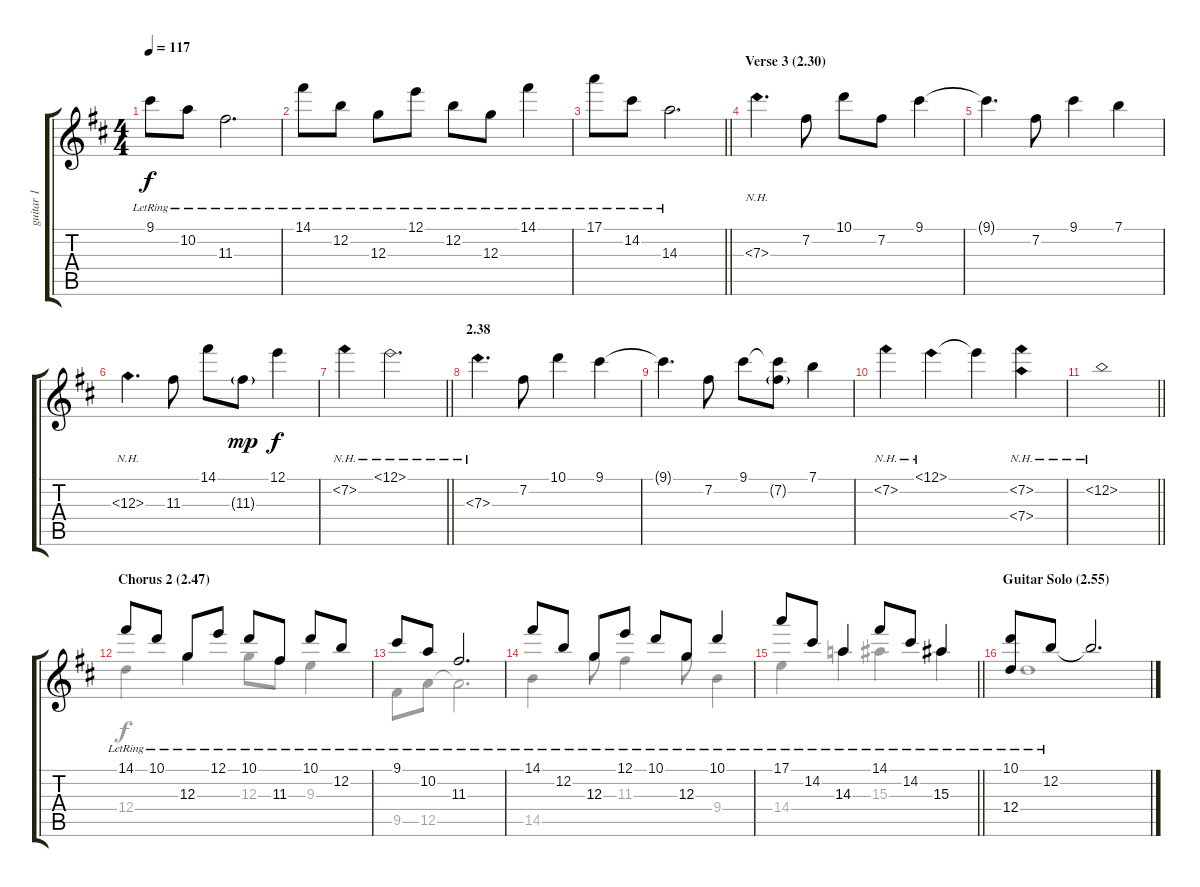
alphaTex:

\track ("guitar 1" "guitar 1") {instrument electricguitarjazz}
\staff {score tabs}
\tuning (E4 B3 G3 D3 A2 E2) {hide}
\voice
\ts (4 4)
\tempo 117
\clef g2
\ks d
9.1{lr}.8{dy f} 10.2{lr}.8 11.3{lr}.2{d} |
14.1{lr}.8 12.2{lr}.8 12.3{lr}.8 12.1{lr}.8 12.2{lr}.8 12.3{lr}.8 14.1{lr}.4 |
\barLineRight lightlight
17.1{lr}.8 14.2{lr}.8 14.3{lr}.2{d} |
\section ("" "Verse 3 (2.30)")
7.3{nh}.4{d} 7.2.8 10.1.8 7.2.8 9.1.4 |
9.1{t}.4{d} 7.2.8 9.1.4 7.1.4 |
12.3{nh}.4{d} 11.3.8 14.1.8 11.3{g}.8{dy mp} 12.1.4{dy f} |
\barLineRight lightlight
7.2{nh}.4 12.1{nh}.2{d} |
\section ("" "2.38")
7.3{nh}.4{d} 7.2.8 10.1.4 9.1.4 |
9.1{t}.4{d} 7.2.8 9.1.8 (9.1{t} 7.2{g}).8 7.1.4 |
7.2{nh}.4 12.1{nh}.4 12.1{t}.4 (7.2{nh} 7.4{nh}).4 |
\barLineRight lightlight
12.2{nh}.1 |
\section ("" "Chorus 2 (2.47)")
14.1{lr}.8 10.1{lr}.8 12.3{lr}.8 12.1{lr}.8 10.1{lr}.8 11.3{lr}.8 10.1{lr}.8 12.2{lr}.8 |
9.1{lr}.8 10.2{lr}.8 11.3{lr}.2{d} |
14.1{lr}.8 12.2{lr}.8 12.3{lr}.8 12.1{lr}.8 10.1{lr}.8 12.3{lr}.8 10.1{lr}.4 |
\barLineRight lightlight
17.1{lr}.8 14.2{lr}.8 14.3{lr}.4 14.1{lr}.8 14.2{lr}.8 15.3{lr}.4 |
\section ("" "Guitar Solo (2.55)")
(10.1{lr} 12.4{lr}).8 12.2{lr}.8 12.2{t}.2{d}
\voice
\clef g2
\ottava regular
\simile none
\ks d
|
|
\barLineRight lightlight
|
|
|
|
\barLineRight lightlight
|
|
|
|
\barLineRight lightlight
|
12.4.4 12.3.4 12.3.8 11.3.8 9.3.4 |
9.5.8 12.5.8 12.5{t}.2{d} |
14.5.4 12.3.8 11.3.4 12.3.8 9.4.4 |
\barLineRight lightlight
14.4.4 14.3.4 15.3.4 15.3.4 |
12.4.1
